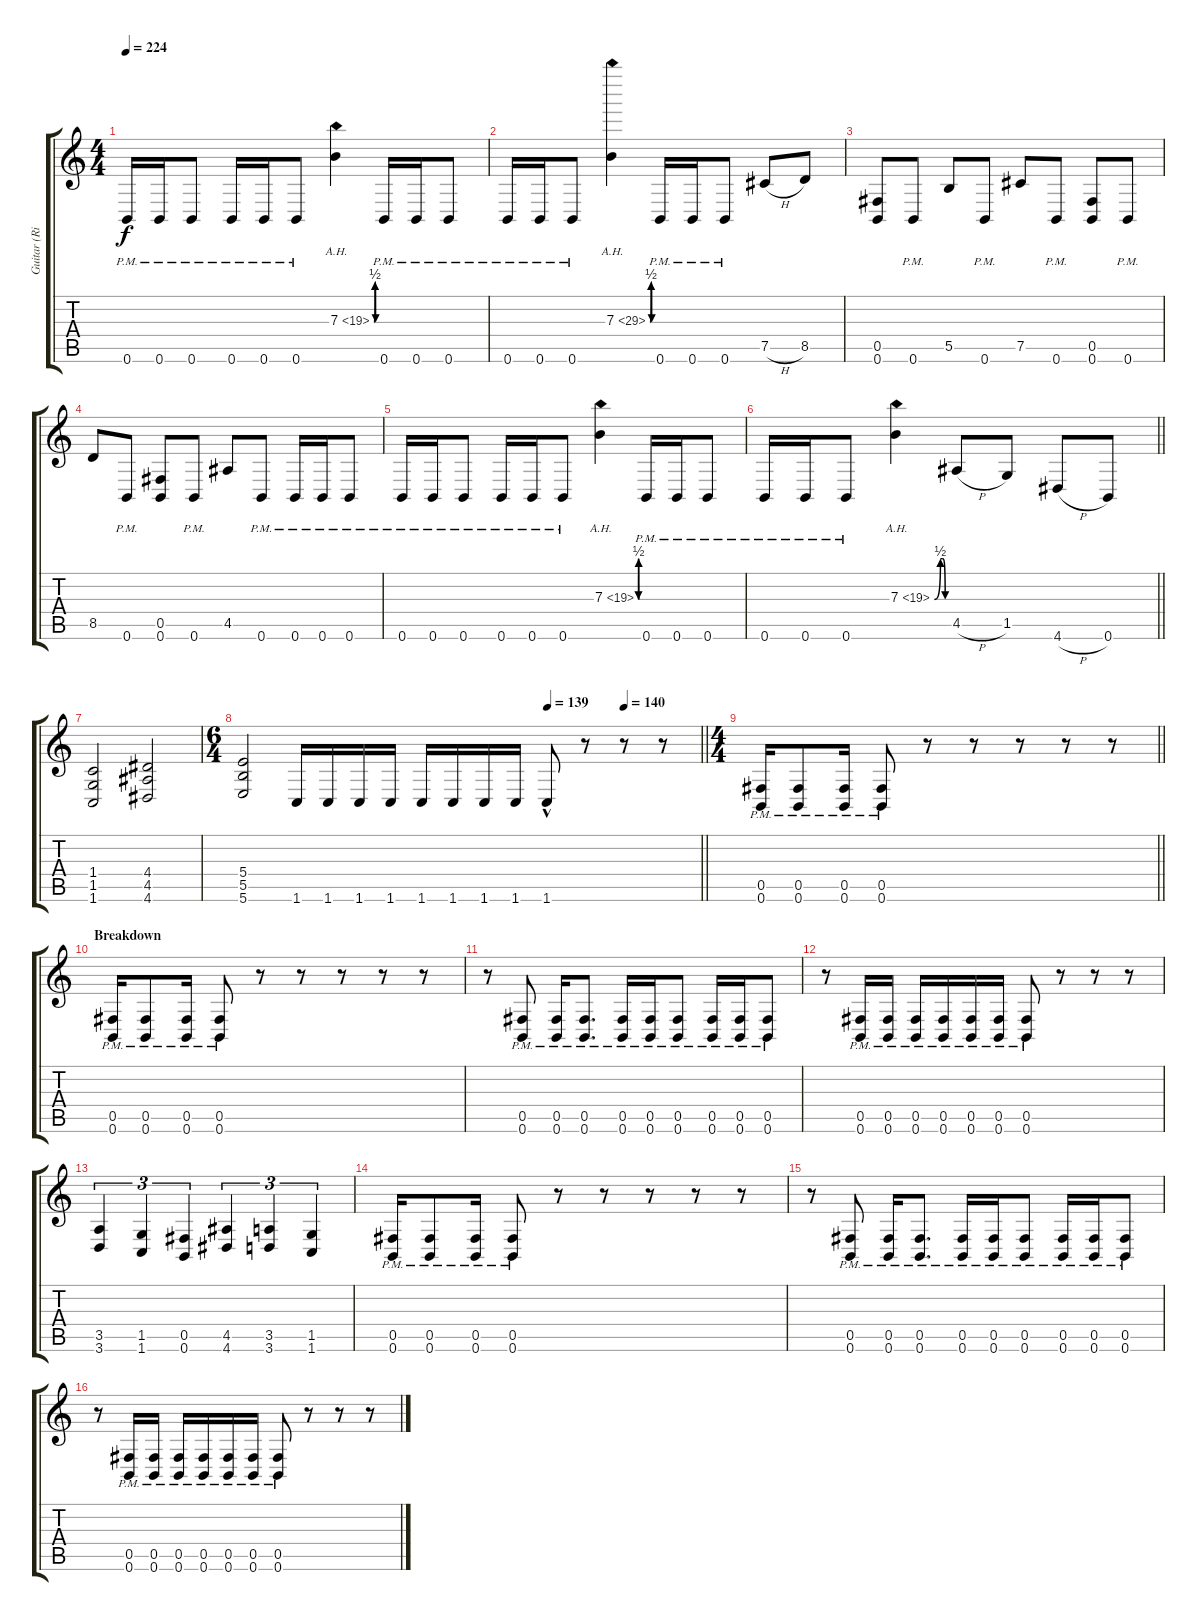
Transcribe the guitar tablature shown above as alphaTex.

\track ("Guitar (Right)" "Guitar (Ri") {instrument distortionguitar}
\staff {score tabs}
\tuning (Db4 Ab3 E3 B2 Gb2 B1) {hide}
\ts (4 4)
\tempo 224
\clef g2
\ks c
0.6{pm}.16{dy f} 0.6{pm}.16 0.6{pm}.8 0.6{pm}.16 0.6{pm}.16 0.6{pm}.8 7.3{be (custom 0 0 25 2 35 2 45 0 60 0) ah 12}.4 0.6{pm}.16 0.6{pm}.16 0.6{pm}.8 |
0.6{pm}.16 0.6{pm}.16 0.6{pm}.8 7.3{be (custom 0 0 25 2 35 2 45 0 60 0) ah 22}.4 0.6{pm}.16 0.6{pm}.16 0.6{pm}.8 7.5{h}.8 8.5.8 |
(0.5 0.6).8 0.6{pm}.8 5.5.8 0.6{pm}.8 7.5.8 0.6{pm}.8 (0.5 0.6).8 0.6{pm}.8 |
8.5.8 0.6{pm}.8 (0.5 0.6).8 0.6{pm}.8 4.5.8 0.6{pm}.8 0.6{pm}.16 0.6{pm}.16 0.6{pm}.8 |
0.6{pm}.16 0.6{pm}.16 0.6{pm}.8 0.6{pm}.16 0.6{pm}.16 0.6{pm}.8 7.3{be (custom 0 0 25 2 35 2 45 0 60 0) ah 12}.4 0.6{pm}.16 0.6{pm}.16 0.6{pm}.8 |
\barLineRight lightlight
0.6{pm}.16 0.6{pm}.16 0.6{pm}.8 7.3{be (custom 0 0 25 2 35 2 45 0 60 0) ah 12}.4 4.5{h}.8 1.5.8 4.6{h}.8 0.6.8 |
(1.4 1.5 1.6).2 (4.4 4.5 4.6).2 |
\ts (6 4)
\tempo (139 0.6666666666666666)
\tempo (140 0.8333333333333334)
\barLineRight lightlight
(5.4 5.5 5.6).2 1.6.16 1.6.16 1.6.16 1.6.16 1.6.16 1.6.16 1.6.16 1.6.16 1.6{hac}.8 r.8 r.8 r.8 |
\ts (4 4)
\barLineRight lightlight
(0.5{pm} 0.6{pm}).16 (0.5{pm} 0.6{pm}).8 (0.5{pm} 0.6{pm}).16 (0.5{pm} 0.6{pm}).8 r.8 r.8 r.8 r.8 r.8 |
\section ("" "Breakdown")
(0.5{pm} 0.6{pm}).16 (0.5{pm} 0.6{pm}).8 (0.5{pm} 0.6{pm}).16 (0.5{pm} 0.6{pm}).8 r.8 r.8 r.8 r.8 r.8 |
r.8 (0.5{pm} 0.6{pm}).8 (0.5{pm} 0.6{pm}).16 (0.5{pm} 0.6{pm}).8{d} (0.5{pm} 0.6{pm}).16 (0.5{pm} 0.6{pm}).16 (0.5{pm} 0.6{pm}).8 (0.5{pm} 0.6{pm}).16 (0.5{pm} 0.6{pm}).16 (0.5{pm} 0.6{pm}).8 |
r.8 (0.5{pm} 0.6{pm}).16 (0.5{pm} 0.6{pm}).16 (0.5{pm} 0.6{pm}).16 (0.5{pm} 0.6{pm}).16 (0.5{pm} 0.6{pm}).16 (0.5{pm} 0.6{pm}).16 (0.5{pm} 0.6{pm}).8 r.8 r.8 r.8 |
(3.5 3.6).4{tu (3 2)} (1.5 1.6).4{tu (3 2)} (0.5 0.6).4{tu (3 2)} (4.5 4.6).4{tu (3 2)} (3.5 3.6).4{tu (3 2)} (1.5 1.6).4{tu (3 2)} |
(0.5{pm} 0.6{pm}).16 (0.5{pm} 0.6{pm}).8 (0.5{pm} 0.6{pm}).16 (0.5{pm} 0.6{pm}).8 r.8 r.8 r.8 r.8 r.8 |
r.8 (0.5{pm} 0.6{pm}).8 (0.5{pm} 0.6{pm}).16 (0.5{pm} 0.6{pm}).8{d} (0.5{pm} 0.6{pm}).16 (0.5{pm} 0.6{pm}).16 (0.5{pm} 0.6{pm}).8 (0.5{pm} 0.6{pm}).16 (0.5{pm} 0.6{pm}).16 (0.5{pm} 0.6{pm}).8 |
r.8 (0.5{pm} 0.6{pm}).16 (0.5{pm} 0.6{pm}).16 (0.5{pm} 0.6{pm}).16 (0.5{pm} 0.6{pm}).16 (0.5{pm} 0.6{pm}).16 (0.5{pm} 0.6{pm}).16 (0.5{pm} 0.6{pm}).8 r.8 r.8 r.8
